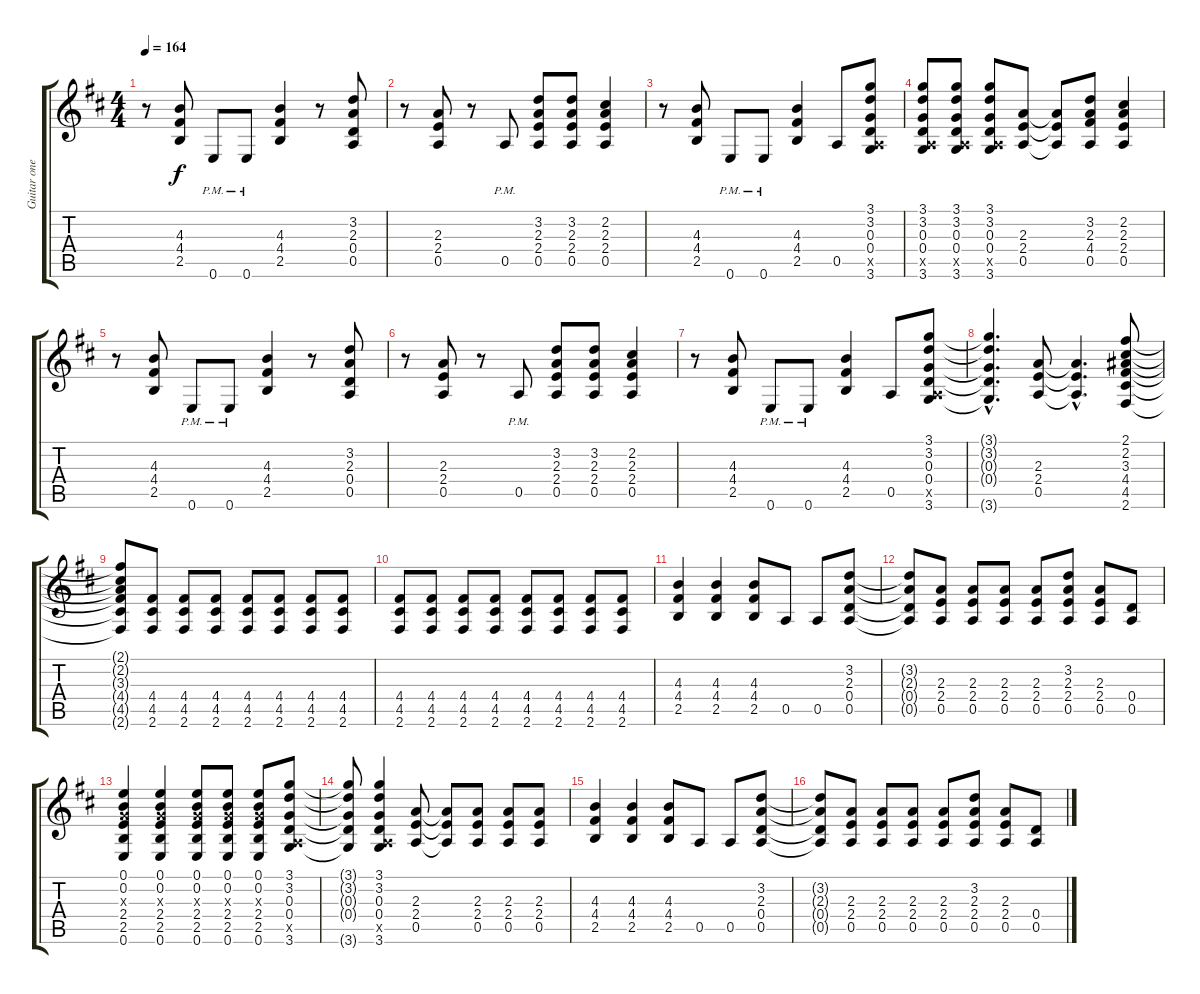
\track ("Guitar one" "Guitar one") {instrument overdrivenguitar}
\staff {score tabs}
\tuning (E4 B3 G3 D3 A2 E2) {hide}
\ts (4 4)
\tempo 164
\clef g2
\ks d
r.8{dy f} (4.3 4.4 2.5).8 0.6{pm}.8 0.6{pm}.8 (4.3 4.4 2.5).4 r.8 (3.2 2.3 0.4 0.5).8 |
r.8 (2.3 2.4 0.5).8 r.8 0.5{pm}.8 (3.2 2.3 2.4 0.5).8 (3.2 2.3 2.4 0.5).8 (2.2 2.3 2.4 0.5).4 |
r.8 (4.3 4.4 2.5).8 0.6{pm}.8 0.6{pm}.8 (4.3 4.4 2.5).4 0.5.8 (3.1 3.2 0.3 0.4 0.5{x} 3.6).8 |
(3.1 3.2 0.3 0.4 0.5{x} 3.6).8 (3.1 3.2 0.3 0.4 0.5{x} 3.6).8 (3.1 3.2 0.3 0.4 0.5{x} 3.6).8 (2.3 2.4 0.5).8 (2.3{t} 2.4{t} 0.5{t}).8 (3.2 2.3 4.4 0.5).8 (2.2 2.3 2.4 0.5).4 |
r.8 (4.3 4.4 2.5).8 0.6{pm}.8 0.6{pm}.8 (4.3 4.4 2.5).4 r.8 (3.2 2.3 0.4 0.5).8 |
r.8 (2.3 2.4 0.5).8 r.8 0.5{pm}.8 (3.2 2.3 2.4 0.5).8 (3.2 2.3 2.4 0.5).8 (2.2 2.3 2.4 0.5).4 |
r.8 (4.3 4.4 2.5).8 0.6{pm}.8 0.6{pm}.8 (4.3 4.4 2.5).4 0.5.8 (3.1 3.2 0.3 0.4 0.5{x} 3.6).8 |
(3.1{hac t} 3.2{hac t} 0.3{hac t} 0.4{hac t} 3.6{hac t}).4{d} (2.3 2.4 0.5).8 (2.3{hac t} 2.4{hac t} 0.5{hac t}).4{d} (2.1 2.2 3.3 4.4 4.5 2.6).8 |
(2.1{t} 2.2{t} 3.3{t} 4.4{t} 4.5{t} 2.6{t}).8 (4.4 4.5 2.6).8 (4.4 4.5 2.6).8 (4.4 4.5 2.6).8 (4.4 4.5 2.6).8 (4.4 4.5 2.6).8 (4.4 4.5 2.6).8 (4.4 4.5 2.6).8 |
(4.4 4.5 2.6).8 (4.4 4.5 2.6).8 (4.4 4.5 2.6).8 (4.4 4.5 2.6).8 (4.4 4.5 2.6).8 (4.4 4.5 2.6).8 (4.4 4.5 2.6).8 (4.4 4.5 2.6).8 |
(4.3 4.4 2.5).4 (4.3 4.4 2.5).4 (4.3 4.4 2.5).8 0.5.8 0.5.8 (3.2 2.3 0.4 0.5).8 |
(3.2{t} 2.3{t} 0.4{t} 0.5{t}).8 (2.3 2.4 0.5).8 (2.3 2.4 0.5).8 (2.3 2.4 0.5).8 (2.3 2.4 0.5).8 (3.2 2.3 2.4 0.5).8 (2.3 2.4 0.5).8 (0.4 0.5).8 |
(0.1 0.2 0.3{x} 2.4 2.5 0.6).4 (0.1 0.2 0.3{x} 2.4 2.5 0.6).4 (0.1 0.2 0.3{x} 2.4 2.5 0.6).8 (0.1 0.2 0.3{x} 2.4 2.5 0.6).8 (0.1 0.2 0.3{x} 2.4 2.5 0.6).8 (3.1 3.2 0.3 0.4 0.5{x} 3.6).8 |
(3.1{t} 3.2{t} 0.3{t} 0.4{t} 3.6{t}).8 (3.1 3.2 0.3 0.4 0.5{x} 3.6).4 (2.3 2.4 0.5).8 (2.3{t} 2.4{t} 0.5{t}).8 (2.3 2.4 0.5).8 (2.3 2.4 0.5).8 (2.3 2.4 0.5).8 |
(4.3 4.4 2.5).4 (4.3 4.4 2.5).4 (4.3 4.4 2.5).8 0.5.8 0.5.8 (3.2 2.3 0.4 0.5).8 |
(3.2{t} 2.3{t} 0.4{t} 0.5{t}).8 (2.3 2.4 0.5).8 (2.3 2.4 0.5).8 (2.3 2.4 0.5).8 (2.3 2.4 0.5).8 (3.2 2.3 2.4 0.5).8 (2.3 2.4 0.5).8 (0.4 0.5).8
